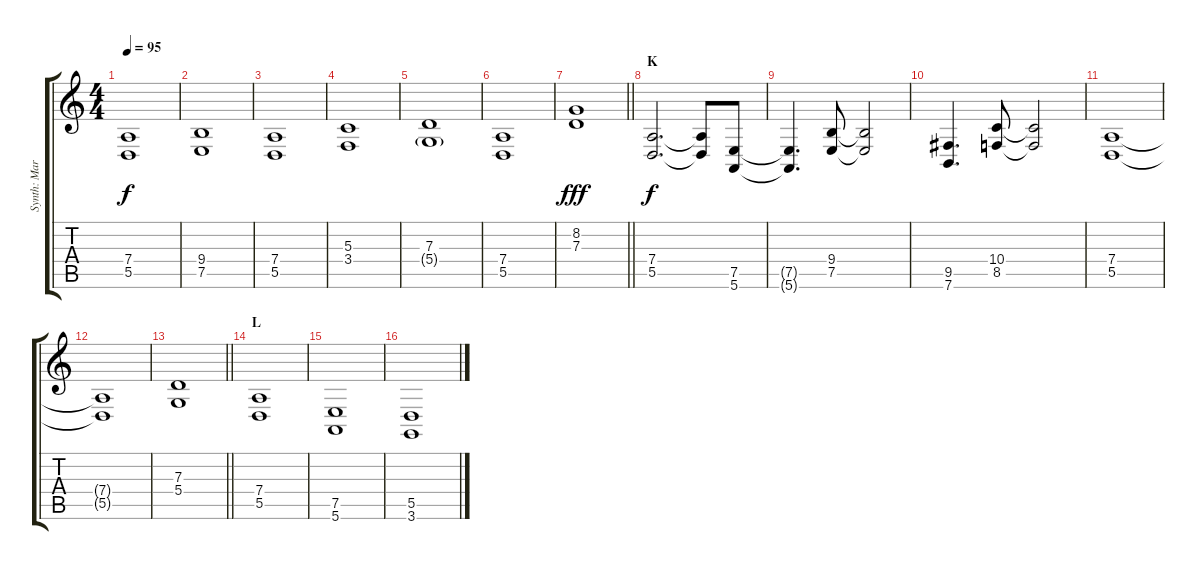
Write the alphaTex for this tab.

\track ("Synth: Marty" "Synth: Mar") {instrument synthstrings1}
\staff {score tabs}
\tuning (E4 B3 G3 D3 A2 E2) {hide}
\ts (4 4)
\tempo 95
\clef g2
\ks c
(7.4{t} 5.5{t}).1{dy f} |
(9.4 7.5).1 |
(7.4 5.5).1 |
(5.3 3.4).1 |
(7.3 5.4{g}).1 |
(7.4 5.5).1 |
\barLineRight lightlight
(8.2 7.3).1{dy fff} |
\section ("" "K")
(7.4 5.5).2{d dy f} (7.4{t} 5.5{t}).8 (7.5 5.6).8 |
(7.5{t} 5.6{t}).4{d} (9.4 7.5).8 (9.4{t} 7.5{t}).2 |
(9.5 7.6).4{d} (10.4 8.5).8 (10.4{t} 8.5{t}).2 |
(7.4 5.5).1 |
(7.4{t} 5.5{t}).1 |
\barLineRight lightlight
(7.3 5.4).1 |
\section ("" "L")
(7.4 5.5).1 |
(7.5 5.6).1 |
(5.5 3.6).1
